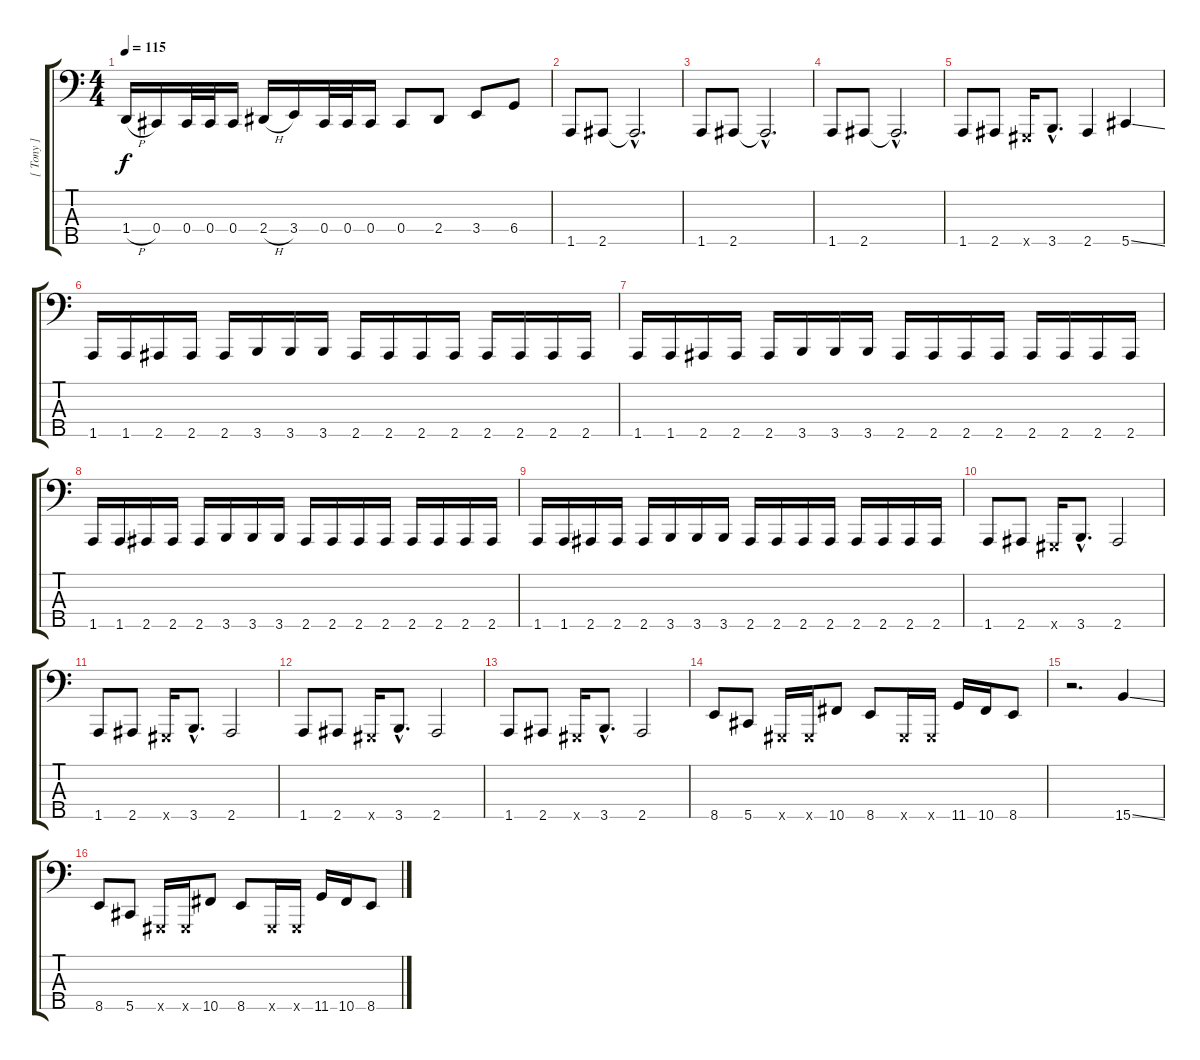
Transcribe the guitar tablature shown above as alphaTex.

\track ("[ Tony ]" "[ Tony ]") {instrument electricbasspick}
\staff {score tabs}
\tuning (E2 B1 Gb1 Db1 Ab0) {hide}
\ts (4 4)
\tempo 115
\clef f4
\ks c
1.4{h}.16{dy f} 0.4.16 0.4.32 0.4.32 0.4.16 2.4{h}.16 3.4.16 0.4.32 0.4.32 0.4.16 0.4.8 2.4.8 3.4.8 6.4.8 |
1.5.8 2.5.8 2.5{hac t}.2{d} |
1.5.8 2.5.8 2.5{hac t}.2{d} |
1.5.8 2.5.8 2.5{hac t}.2{d} |
1.5.8 2.5.8 0.5{x}.16 3.5{hac}.8{d} 2.5.4 5.5{ss}.4 |
1.5.16 1.5.16 2.5.16 2.5.16 2.5.16 3.5.16 3.5.16 3.5.16 2.5.16 2.5.16 2.5.16 2.5.16 2.5.16 2.5.16 2.5.16 2.5.16 |
1.5.16 1.5.16 2.5.16 2.5.16 2.5.16 3.5.16 3.5.16 3.5.16 2.5.16 2.5.16 2.5.16 2.5.16 2.5.16 2.5.16 2.5.16 2.5.16 |
1.5.16 1.5.16 2.5.16 2.5.16 2.5.16 3.5.16 3.5.16 3.5.16 2.5.16 2.5.16 2.5.16 2.5.16 2.5.16 2.5.16 2.5.16 2.5.16 |
1.5.16 1.5.16 2.5.16 2.5.16 2.5.16 3.5.16 3.5.16 3.5.16 2.5.16 2.5.16 2.5.16 2.5.16 2.5.16 2.5.16 2.5.16 2.5.16 |
1.5.8 2.5.8 0.5{x}.16 3.5{hac}.8{d} 2.5.2 |
1.5.8 2.5.8 0.5{x}.16 3.5{hac}.8{d} 2.5.2 |
1.5.8 2.5.8 0.5{x}.16 3.5{hac}.8{d} 2.5.2 |
1.5.8 2.5.8 0.5{x}.16 3.5{hac}.8{d} 2.5.2 |
8.5.8 5.5.8 0.5{x}.16 0.5{x}.16 10.5.8 8.5.8 0.5{x}.16 0.5{x}.16 11.5.16 10.5.16 8.5.8 |
r.2{d} 15.5{ss}.4 |
8.5.8 5.5.8 0.5{x}.16 0.5{x}.16 10.5.8 8.5.8 0.5{x}.16 0.5{x}.16 11.5.16 10.5.16 8.5.8
